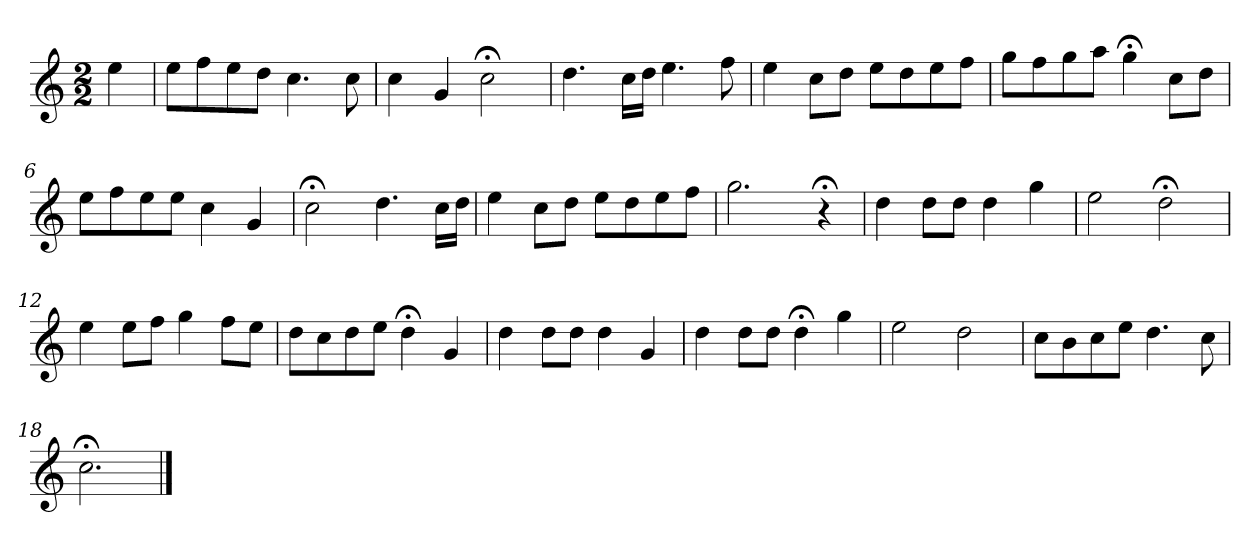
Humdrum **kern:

**kern
*part1
*staff1
*k[]
*C:
*M2/2
*MM120
=
4ee
=1
8eeL
8ff
8ee
8ddJ
4.cc
8cc
=2
4cc
4g
2cc;<
=3
4.dd
16ccLL
16ddJJ
4.ee
8ff
=4
4ee
8ccL
8ddJ
8eeL
8dd
8ee
8ffJ
=5
8ggL
8ff
8gg
8aaJ
4gg;<
8ccL
8ddJ
=6
8eeL
8ff
8ee
8eeJ
4cc
4g
=7
2cc;<
4.dd
16ccLL
16ddJJ
=8
4ee
8ccL
8ddJ
8eeL
8dd
8ee
8ffJ
=9
2.gg
4r;<
=10
4dd
8ddL
8ddJ
4dd
4gg
=11
2ee
2dd;<
=12
4ee
8eeL
8ffJ
4gg
8ffL
8eeJ
=13
8ddL
8cc
8dd
8eeJ
4dd;<
4g
=14
4dd
8ddL
8ddJ
4dd
4g
=15
4dd
8ddL
8ddJ
4dd;<
4gg
=16
2ee
2dd
=17
8ccL
8b
8cc
8eeJ
4.dd
8cc
=18
2.cc;<
==
*-
